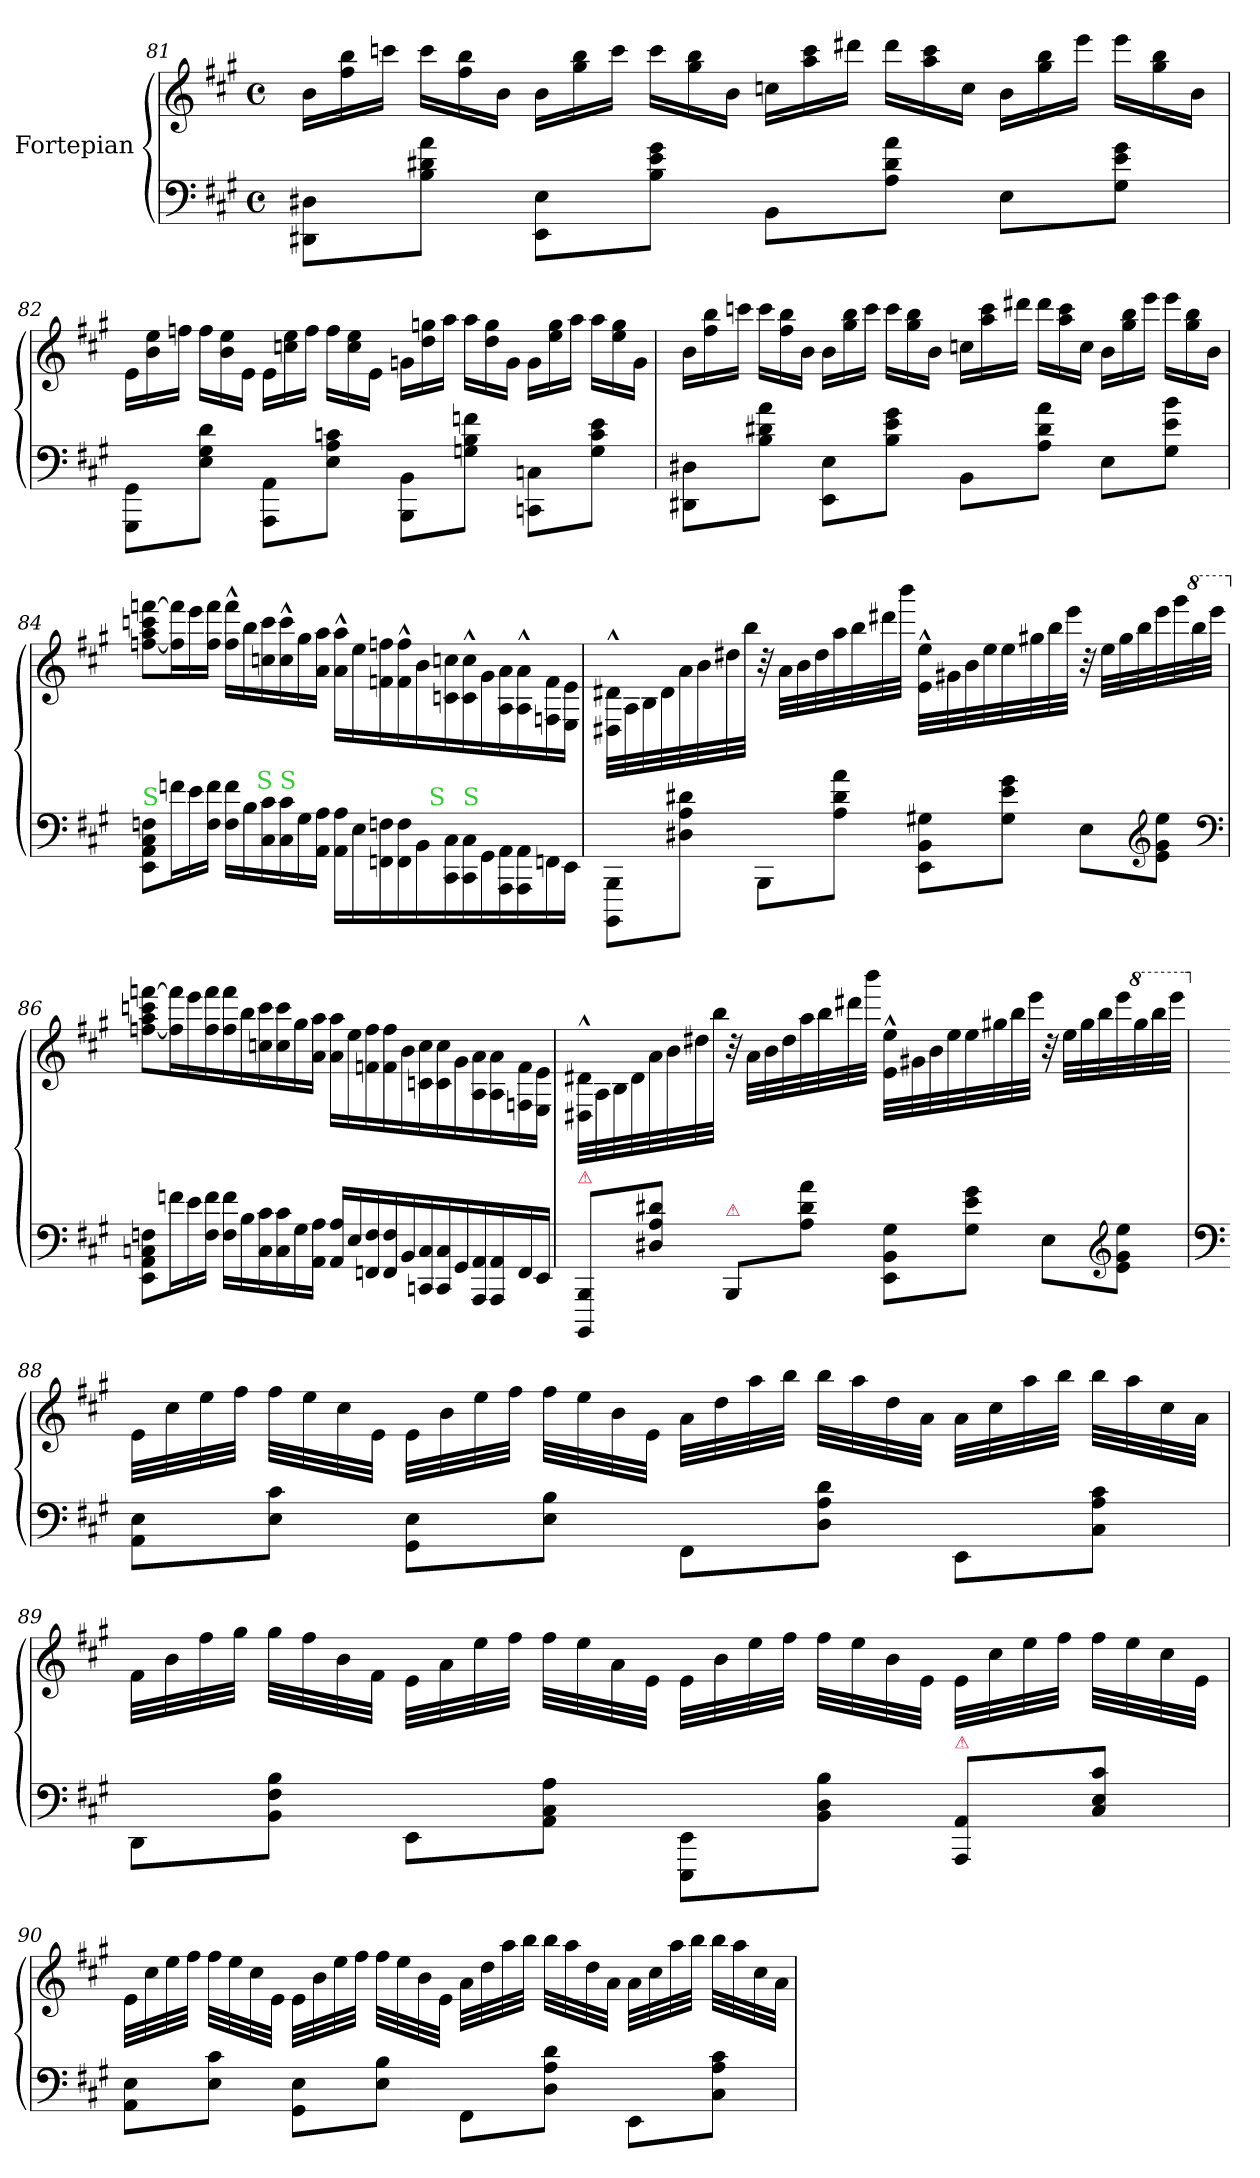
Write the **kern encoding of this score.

**kern	**kern
*part2	*part1
*staff2	*staff1
*I"Fortepian	*I"Fortepian
*clefF4	*clefG2
*k[f#c#g#]	*k[f#c#g#]
*M4/4	*M4/4
*met(c)	*met(c)
*	*Xtuplet
=81	=81
8DD#X\ 8D#X\L	24b\LL
.	24ff#\ 24bb\
.	24cccn\JJ
8B\ 8d#X\ 8a\J	24ccc\LL
.	24ff#\ 24bb\
.	24b\JJ
8EE\ 8E\L	24b\LL
.	24gg#\ 24bb\
.	24ccc\JJ
8B\ 8e\ 8g#\J	24ccc\LL
.	24gg#\ 24bb\
.	24b\JJ
8BB\L	24ccn\LL
.	24aa\ 24ccc\
.	24ddd#X\JJ
8A\ 8d#\ 8a\J	24ddd#\LL
.	24aa\ 24ccc\
.	24cc\JJ
8E\L	24b\LL
.	24gg#\ 24bb\
.	24eee\JJ
8G#\ 8e\ 8g#\J	24eee\LL
.	24gg#\ 24bb\
.	24b\JJ
=82	=82
8GGG#\ 8GG#\L	24e\LL
.	24b\ 24ee\
.	24ffn\JJ
8E\ 8G#\ 8d\J	24ff\LL
.	24b\ 24ee\
.	24e\JJ
8AAA\ 8AA\L	24e\LL
.	24ccn\ 24ee\
.	24ff\JJ
8E\ 8A\ 8cn\J	24ff\LL
.	24cc\ 24ee\
.	24e\JJ
8BBB\ 8BB\L	24gn\LL
.	24dd\ 24ggn\
.	24aa\JJ
8Gn\ 8B\ 8fn\J	24aa\LL
.	24dd\ 24gg\
.	24g\JJ
8CCn\ 8Cn\L	24g\LL
.	24ee\ 24gg\
.	24aa\JJ
8G\ 8c\ 8e\J	24aa\LL
.	24ee\ 24gg\
.	24g\JJ
=83	=83
8DD#X\ 8D#X\L	24b\LL
.	24ff#\ 24bb\
.	24cccn\JJ
8B\ 8d#X\ 8a\J	24ccc\LL
.	24ff#\ 24bb\
.	24b\JJ
8EE\ 8E\L	24b\LL
.	24gg#\ 24bb\
.	24ccc\JJ
8B\ 8e\ 8g#\J	24ccc\LL
.	24gg#\ 24bb\
.	24b\JJ
8BB\L	24ccn\LL
.	24aa\ 24ccc\
.	24ddd#X\JJ
8A\ 8d#\ 8a\J	24ddd#\LL
.	24aa\ 24ccc\
.	24cc\JJ
8E\L	24b\LL
.	24gg#\ 24bb\
.	24eee\JJ
8G#\ 8e\ 8b\J	24eee\LL
.	24gg#\ 24bb\
.	24b\JJ
=84	=84
!LO:TX:a:color=limegreen:t=S	!
8EE\ 8AA\ 8C#\ 8Fn\L	[8ffn\ 8aa\ 8cccn\ [8fffn\L
*Xtuplet	*
24fn\L	24ff]\ 24fff]\L
24e\	24eee\
24F\ 24f\JJ	24ff\ 24fff\JJ
24F\ 24f\LL	24ff^^\ 24fff^^\LL
24B\	24bb\
!LO:TX:a:color=limegreen:t=S	!
24C#\ 24c#\	24ccn\ 24ccc\
!LO:TX:a:color=limegreen:t=S	!
24C#\ 24c#\	24cc^^\ 24ccc^^\
24G#\	24gg#\
24AA\ 24A\JJ	24a\ 24aa\JJ
24AA\ 24A\LL	24a^^\ 24aa^^\LL
24E\	24ee\
24FFn\ 24Fn\	24fn\ 24ffn\
24FF\ 24F\	24f^^\ 24ff^^\
24BB\	24b\
!LO:TX:a:color=limegreen:t=S	!
24CC#\ 24C#\	24cn\ 24ccn\
!LO:TX:a:color=limegreen:t=S	!
24CC#\ 24C#\	24c^^\ 24cc^^\
24GG#\	24g#\
24AAA\ 24AA\	24A\ 24a\
24AAA\ 24AA\	24A^^\ 24a^^\
24FFn\	24Fn\ 24f\
24EE\JJ	24E\ 24e\JJ
=85	=85
8BBBB\ 8BBB\L	32D#X^^\ 32d#X^^\LLL
.	32A\
.	32B\
.	32d#\
8D#X\ 8A\ 8d#X\J	32a\
.	32b\
.	32dd#X\
.	32bb\JJJ
8BBB\L	32r
.	32a\LLL
.	32b\
.	32dd#\
8A\ 8d#\ 8a\J	32aa\
.	32bb\
.	32ddd#X\
.	32bbb\JJJ
8EE\ 8BB\ 8G#X\L	32e^^\ 32ee^^\LLL
.	32g#X\
.	32b\
.	32ee\
8G#\ 8e\ 8g#\J	32ee\
.	32gg#X\
.	32bb\
.	32eee\JJJ
8E\L	32r
.	32ee\LLL
.	32gg#\
.	32bb\
*clefG2	*
8e\ 8g#\ 8ee\J	32eee\
.	32ggg#\
*	*8va
.	32bbb\
.	32eeee\JJJ
*clefF4	*
=86	=86
*	*X8va
8EE\ 8AA\ 8Cn\ 8Fn\L	[8ffn\ 8aa\ 8cccn\ [8fffn\L
24fn\L	24ff]\ 24fff]\L
24e\	24eee\
24F\ 24f\JJ	24ff\ 24fff\
24F\ 24f\LL	24ff\ 24fff\
24B\	24bb\
24C\ 24c#\	24ccn\ 24ccc\
24C\ 24c#\	24cc\ 24ccc\
24G#\	24gg#\
24AA\ 24A\JJ	24a\ 24aa\JJ
24AA/ 24A/LL	24a\ 24aa\LL
24E/	24ee\
24FFn/ 24F/	24fn\ 24ff\
24FF/ 24F/	24f\ 24ff\
24BB/	24b\
24CCn/ 24C/	24cn\ 24cc\
24CC/ 24C/	24c\ 24cc\
24GG#/	24g#\
24AAA/ 24AA/	24A\ 24a\
24AAA/ 24AA/	24A\ 24a\
24FF/	24Fn\ 24f\
24EE/JJ	24E\ 24e\JJ
=87	=87
!LO:TX:a:color=crimson:t=⚠	!
8BBBB/ 8BBB/L	32D#X^^\ 32d#X^^\LLL
.	32A\
.	32B\
.	32d#\
8D#X\ 8A\ 8d#X\J	32a\
.	32b\
.	32dd#X\
.	32bb\JJJ
!LO:TX:a:color=crimson:t=⚠	!
8BBB/L	32r
.	32a\LLL
.	32b\
.	32dd#\
8A\ 8d#\ 8a\J	32aa\
.	32bb\
.	32ddd#X\
.	32bbb\JJJ
8EE\ 8BB\ 8G#\L	32e^^\ 32ee^^\LLL
.	32g#X\
.	32b\
.	32ee\
8G#\ 8e\ 8g#\J	32ee\
.	32gg#X\
.	32bb\
.	32eee\JJJ
8E\L	32r
.	32ee\LLL
.	32gg#\
.	32bb\
*clefG2	*
8e\ 8g#\ 8ee\J	32eee\
*	*8va
.	32ggg#\
.	32bbb\
.	32eeee\JJJ
=88	=88
*clefF4	*
*	*X8va
8AA\ 8E\L	32e\LLL
.	32cc#\
.	32ee\
.	32ff#\JJJ
8E\ 8c#\J	32ff#\LLL
.	32ee\
.	32cc#\
.	32e\JJJ
8GG#\ 8E\L	32e\LLL
.	32b\
.	32ee\
.	32ff#\JJJ
8E\ 8B\J	32ff#\LLL
.	32ee\
.	32b\
.	32e\JJJ
8FF#\L	32a\LLL
.	32dd\
.	32aa\
.	32bb\JJJ
8D\ 8A\ 8d\J	32bb\LLL
.	32aa\
.	32dd\
.	32a\JJJ
8EE\L	32a\LLL
.	32cc#\
.	32aa\
.	32bb\JJJ
8C#\ 8A\ 8c#\J	32bb\LLL
.	32aa\
.	32cc#\
.	32a\JJJ
=89	=89
8DD\L	32f#\LLL
.	32b\
.	32ff#\
.	32gg#\JJJ
8BB\ 8F#\ 8B\J	32gg#\LLL
.	32ff#\
.	32b\
.	32f#\JJJ
8EE\L	32e\LLL
.	32a\
.	32ee\
.	32ff#\JJJ
8AA\ 8C#\ 8A\J	32ff#\LLL
.	32ee\
.	32a\
.	32e\JJJ
8EEE\ 8EE\L	32e\LLL
.	32b\
.	32ee\
.	32ff#\JJJ
8BB\ 8D\ 8B\J	32ff#\LLL
.	32ee\
.	32b\
.	32e\JJJ
!LO:TX:a:color=crimson:t=⚠	!
8AAA/ 8AA/L	32e\LLL
.	32cc#\
.	32ee\
.	32ff#\JJJ
8C#\ 8E\ 8c#\J	32ff#\LLL
.	32ee\
.	32cc#\
.	32e\JJJ
=90	=90
8AA\ 8E\L	32e\LLL
.	32cc#\
.	32ee\
.	32ff#\JJJ
8E\ 8c#\J	32ff#\LLL
.	32ee\
.	32cc#\
.	32e\JJJ
8GG#\ 8E\L	32e\LLL
.	32b\
.	32ee\
.	32ff#\JJJ
8E\ 8B\J	32ff#\LLL
.	32ee\
.	32b\
.	32e\JJJ
8FF#\L	32a\LLL
.	32dd\
.	32aa\
.	32bb\JJJ
8D\ 8A\ 8d\J	32bb\LLL
.	32aa\
.	32dd\
.	32a\JJJ
8EE\L	32a\LLL
.	32cc#\
.	32aa\
.	32bb\JJJ
8C#\ 8A\ 8c#\J	32bb\LLL
.	32aa\
.	32cc#\
.	32a\JJJ
=	=
*-	*-
